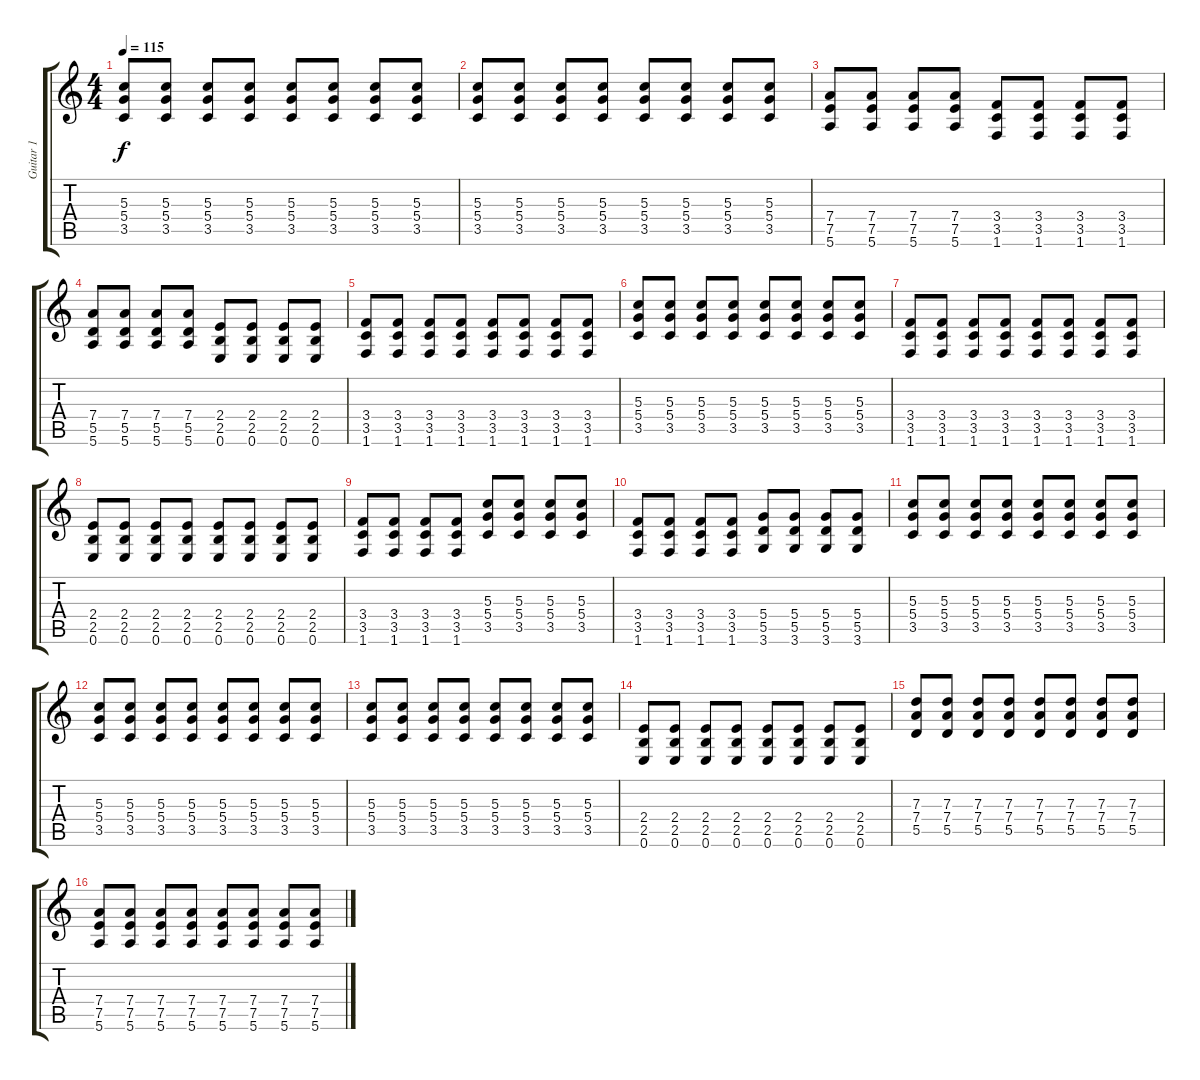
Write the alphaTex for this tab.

\track ("Guitar 1" "Guitar 1") {instrument distortionguitar}
\staff {score tabs}
\tuning (E4 B3 G3 D3 A2 E2) {hide}
\ts (4 4)
\tempo 115
\clef g2
\ks c
(5.3 5.4 3.5).8{dy f} (5.3 5.4 3.5).8 (5.3 5.4 3.5).8 (5.3 5.4 3.5).8 (5.3 5.4 3.5).8 (5.3 5.4 3.5).8 (5.3 5.4 3.5).8 (5.3 5.4 3.5).8 |
(5.3 5.4 3.5).8 (5.3 5.4 3.5).8 (5.3 5.4 3.5).8 (5.3 5.4 3.5).8 (5.3 5.4 3.5).8 (5.3 5.4 3.5).8 (5.3 5.4 3.5).8 (5.3 5.4 3.5).8 |
(7.4 7.5 5.6).8 (7.4 7.5 5.6).8 (7.4 7.5 5.6).8 (7.4 7.5 5.6).8 (3.4 3.5 1.6).8 (3.4 3.5 1.6).8 (3.4 3.5 1.6).8 (3.4 3.5 1.6).8 |
(7.4 5.5 5.6).8 (7.4 5.5 5.6).8 (7.4 5.5 5.6).8 (7.4 5.5 5.6).8 (2.4 2.5 0.6).8 (2.4 2.5 0.6).8 (2.4 2.5 0.6).8 (2.4 2.5 0.6).8 |
(3.4 3.5 1.6).8 (3.4 3.5 1.6).8 (3.4 3.5 1.6).8 (3.4 3.5 1.6).8 (3.4 3.5 1.6).8 (3.4 3.5 1.6).8 (3.4 3.5 1.6).8 (3.4 3.5 1.6).8 |
(5.3 5.4 3.5).8 (5.3 5.4 3.5).8 (5.3 5.4 3.5).8 (5.3 5.4 3.5).8 (5.3 5.4 3.5).8 (5.3 5.4 3.5).8 (5.3 5.4 3.5).8 (5.3 5.4 3.5).8 |
(3.4 3.5 1.6).8 (3.4 3.5 1.6).8 (3.4 3.5 1.6).8 (3.4 3.5 1.6).8 (3.4 3.5 1.6).8 (3.4 3.5 1.6).8 (3.4 3.5 1.6).8 (3.4 3.5 1.6).8 |
(2.4 2.5 0.6).8 (2.4 2.5 0.6).8 (2.4 2.5 0.6).8 (2.4 2.5 0.6).8 (2.4 2.5 0.6).8 (2.4 2.5 0.6).8 (2.4 2.5 0.6).8 (2.4 2.5 0.6).8 |
(3.4 3.5 1.6).8 (3.4 3.5 1.6).8 (3.4 3.5 1.6).8 (3.4 3.5 1.6).8 (5.3 5.4 3.5).8 (5.3 5.4 3.5).8 (5.3 5.4 3.5).8 (5.3 5.4 3.5).8 |
(3.4 3.5 1.6).8 (3.4 3.5 1.6).8 (3.4 3.5 1.6).8 (3.4 3.5 1.6).8 (5.4 5.5 3.6).8 (5.4 5.5 3.6).8 (5.4 5.5 3.6).8 (5.4 5.5 3.6).8 |
(5.3 5.4 3.5).8 (5.3 5.4 3.5).8 (5.3 5.4 3.5).8 (5.3 5.4 3.5).8 (5.3 5.4 3.5).8 (5.3 5.4 3.5).8 (5.3 5.4 3.5).8 (5.3 5.4 3.5).8 |
(5.3 5.4 3.5).8 (5.3 5.4 3.5).8 (5.3 5.4 3.5).8 (5.3 5.4 3.5).8 (5.3 5.4 3.5).8 (5.3 5.4 3.5).8 (5.3 5.4 3.5).8 (5.3 5.4 3.5).8 |
(5.3 5.4 3.5).8 (5.3 5.4 3.5).8 (5.3 5.4 3.5).8 (5.3 5.4 3.5).8 (5.3 5.4 3.5).8 (5.3 5.4 3.5).8 (5.3 5.4 3.5).8 (5.3 5.4 3.5).8 |
(2.4 2.5 0.6).8 (2.4 2.5 0.6).8 (2.4 2.5 0.6).8 (2.4 2.5 0.6).8 (2.4 2.5 0.6).8 (2.4 2.5 0.6).8 (2.4 2.5 0.6).8 (2.4 2.5 0.6).8 |
(7.3 7.4 5.5).8 (7.3 7.4 5.5).8 (7.3 7.4 5.5).8 (7.3 7.4 5.5).8 (7.3 7.4 5.5).8 (7.3 7.4 5.5).8 (7.3 7.4 5.5).8 (7.3 7.4 5.5).8 |
(7.4 7.5 5.6).8 (7.4 7.5 5.6).8 (7.4 7.5 5.6).8 (7.4 7.5 5.6).8 (7.4 7.5 5.6).8 (7.4 7.5 5.6).8 (7.4 7.5 5.6).8 (7.4 7.5 5.6).8
